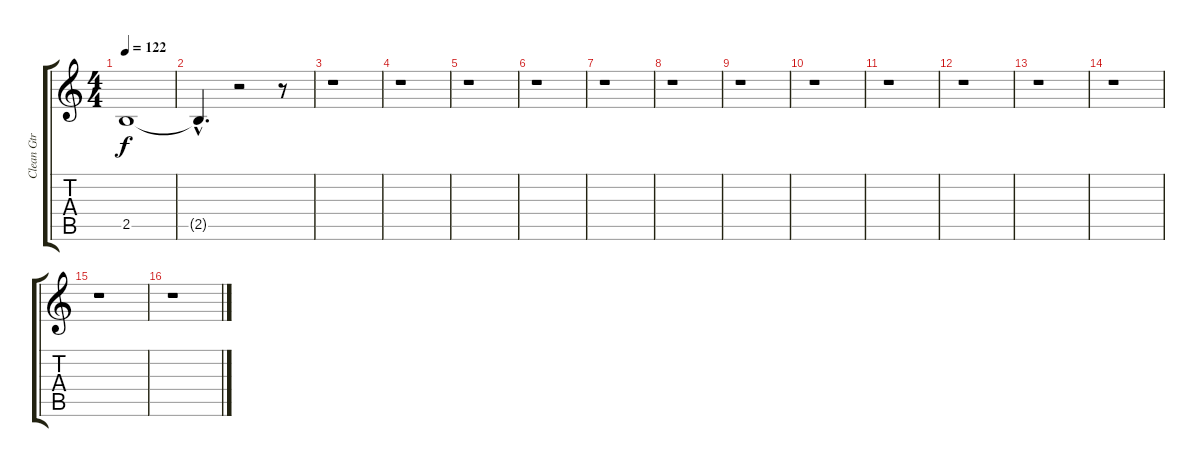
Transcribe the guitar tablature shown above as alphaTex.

\track ("Clean Gtr" "Clean Gtr") {instrument electricguitarclean}
\staff {score tabs}
\tuning (E4 B3 G3 D3 A2 D2) {hide}
\ts (4 4)
\tempo 122
\clef g2
\ks c
2.5{t}.1{dy f} |
2.5{hac t}.4{d} r.2 r.8 |
r.1{instrument electricguitarclean} |
r.1 |
r.1 |
r.1 |
r.1 |
r.1 |
r.1 |
r.1 |
r.1 |
r.1 |
r.1 |
r.1 |
r.1 |
r.1
